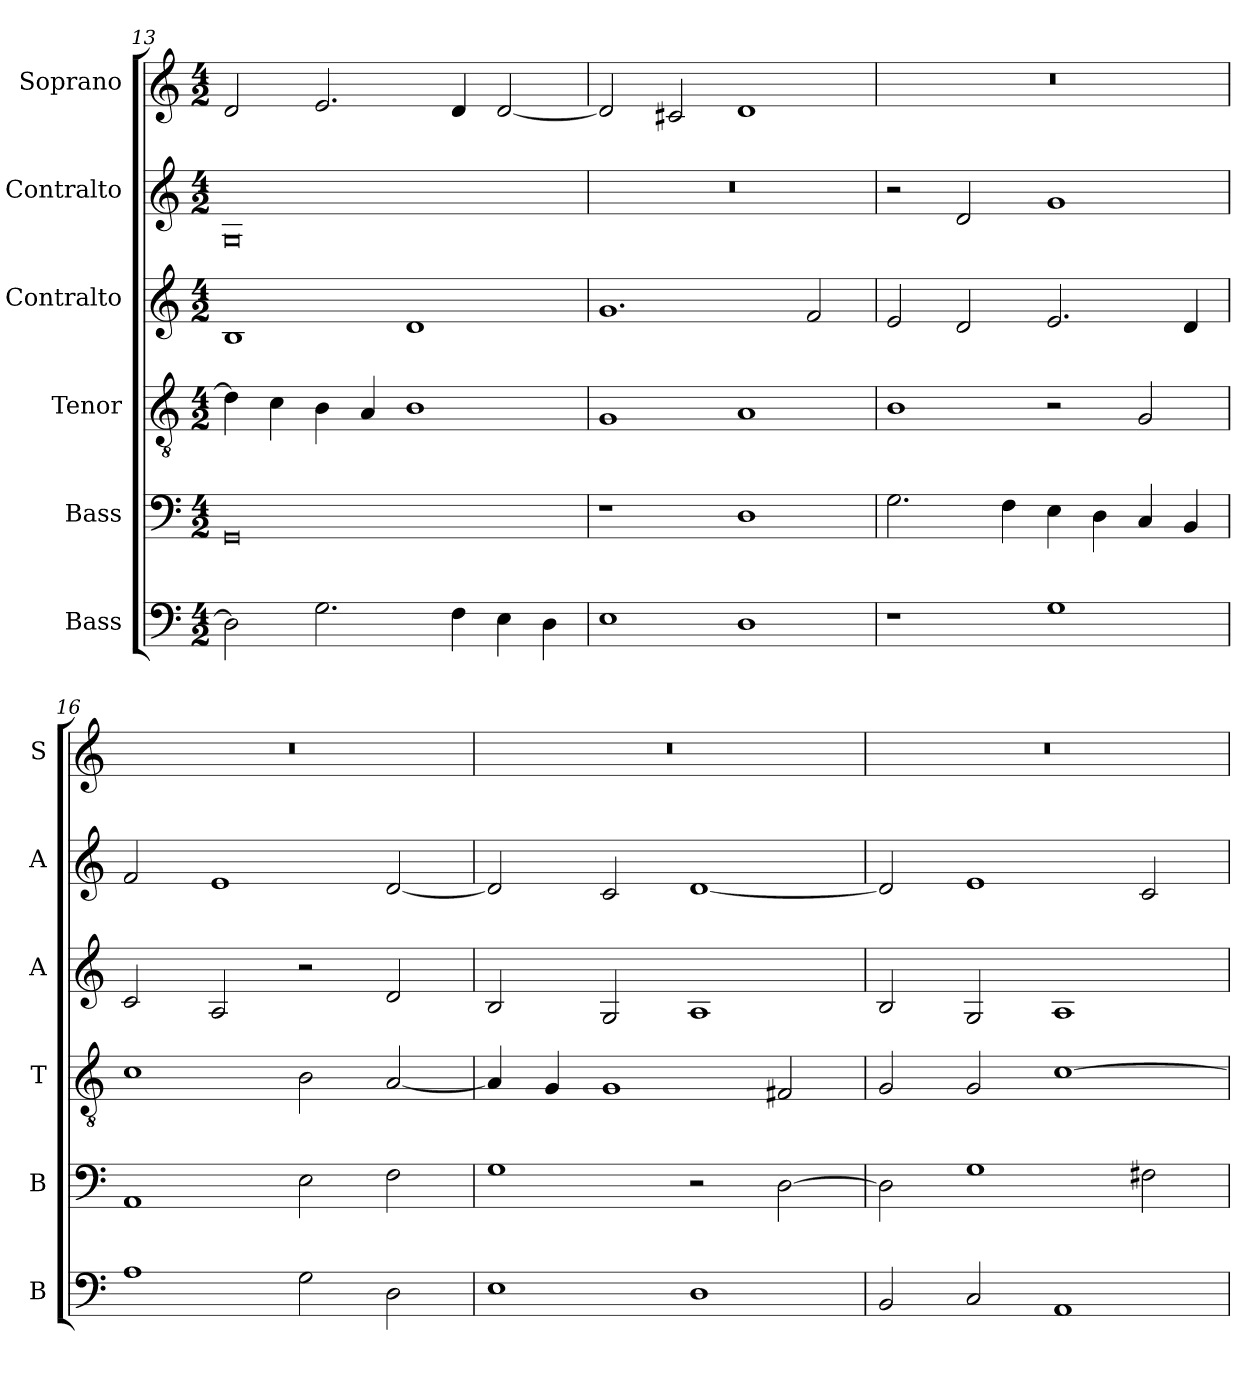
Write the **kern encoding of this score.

**kern	**kern	**kern	**kern	**kern	**kern
*part6	*part5	*part4	*part3	*part2	*part1
*staff6	*staff5	*staff4	*staff3	*staff2	*staff1
*I"Bass	*I"Bass	*I"Tenor	*I"Contralto	*I"Contralto	*I"Soprano
*I'B	*I'B	*I'T	*I'A	*I'A	*I'S
*clefF4	*clefF4	*clefGv2	*clefG2	*clefG2	*clefG2
*k[]	*k[]	*k[]	*k[]	*k[]	*k[]
*G:mix	*G:mix	*G:mix	*G:mix	*G:mix	*G:mix
*M4/2	*M4/2	*M4/2	*M4/2	*M4/2	*M4/2
=13	=13	=13	=13	=13	=13
2D]	0GG	4d]	1B	0G	2d
.	.	4c	.	.	.
2.G	.	4B	.	.	2.e
.	.	4A	.	.	.
.	.	1B	1d	.	.
4F	.	.	.	.	4d
4E	.	.	.	.	[2d
4D	.	.	.	.	.
=14	=14	=14	=14	=14	=14
1E	1r	1G	1.g	0r	2d]
.	.	.	.	.	2c#X
1D	1D	1A	.	.	1d
.	.	.	2f	.	.
=15	=15	=15	=15	=15	=15
1r	2.G	1B	2e	2r	0r
.	.	.	2d	2d	.
.	4F	.	.	.	.
1G	4E	2r	2.e	1g	.
.	4D	.	.	.	.
.	4C	2G	.	.	.
.	4BB	.	4d	.	.
=16	=16	=16	=16	=16	=16
1A	1AA	1c	2c	2f	0r
.	.	.	2A	1e	.
2G	2E	2B	2r	.	.
2D	2F	[2A	2d	[2d	.
=17	=17	=17	=17	=17	=17
1E	1G	4A]	2B	2d]	0r
.	.	4G	.	.	.
.	.	1G	2G	2c	.
1D	2r	.	1A	[1d	.
.	[2D	2F#X	.	.	.
=18	=18	=18	=18	=18	=18
2BB	2D]	2G	2B	2d]	0r
2C	1G	2G	2G	1e	.
1AA	.	[1c	1A	.	.
.	2F#X	.	.	2c	.
=	=	=	=	=	=
*-	*-	*-	*-	*-	*-
